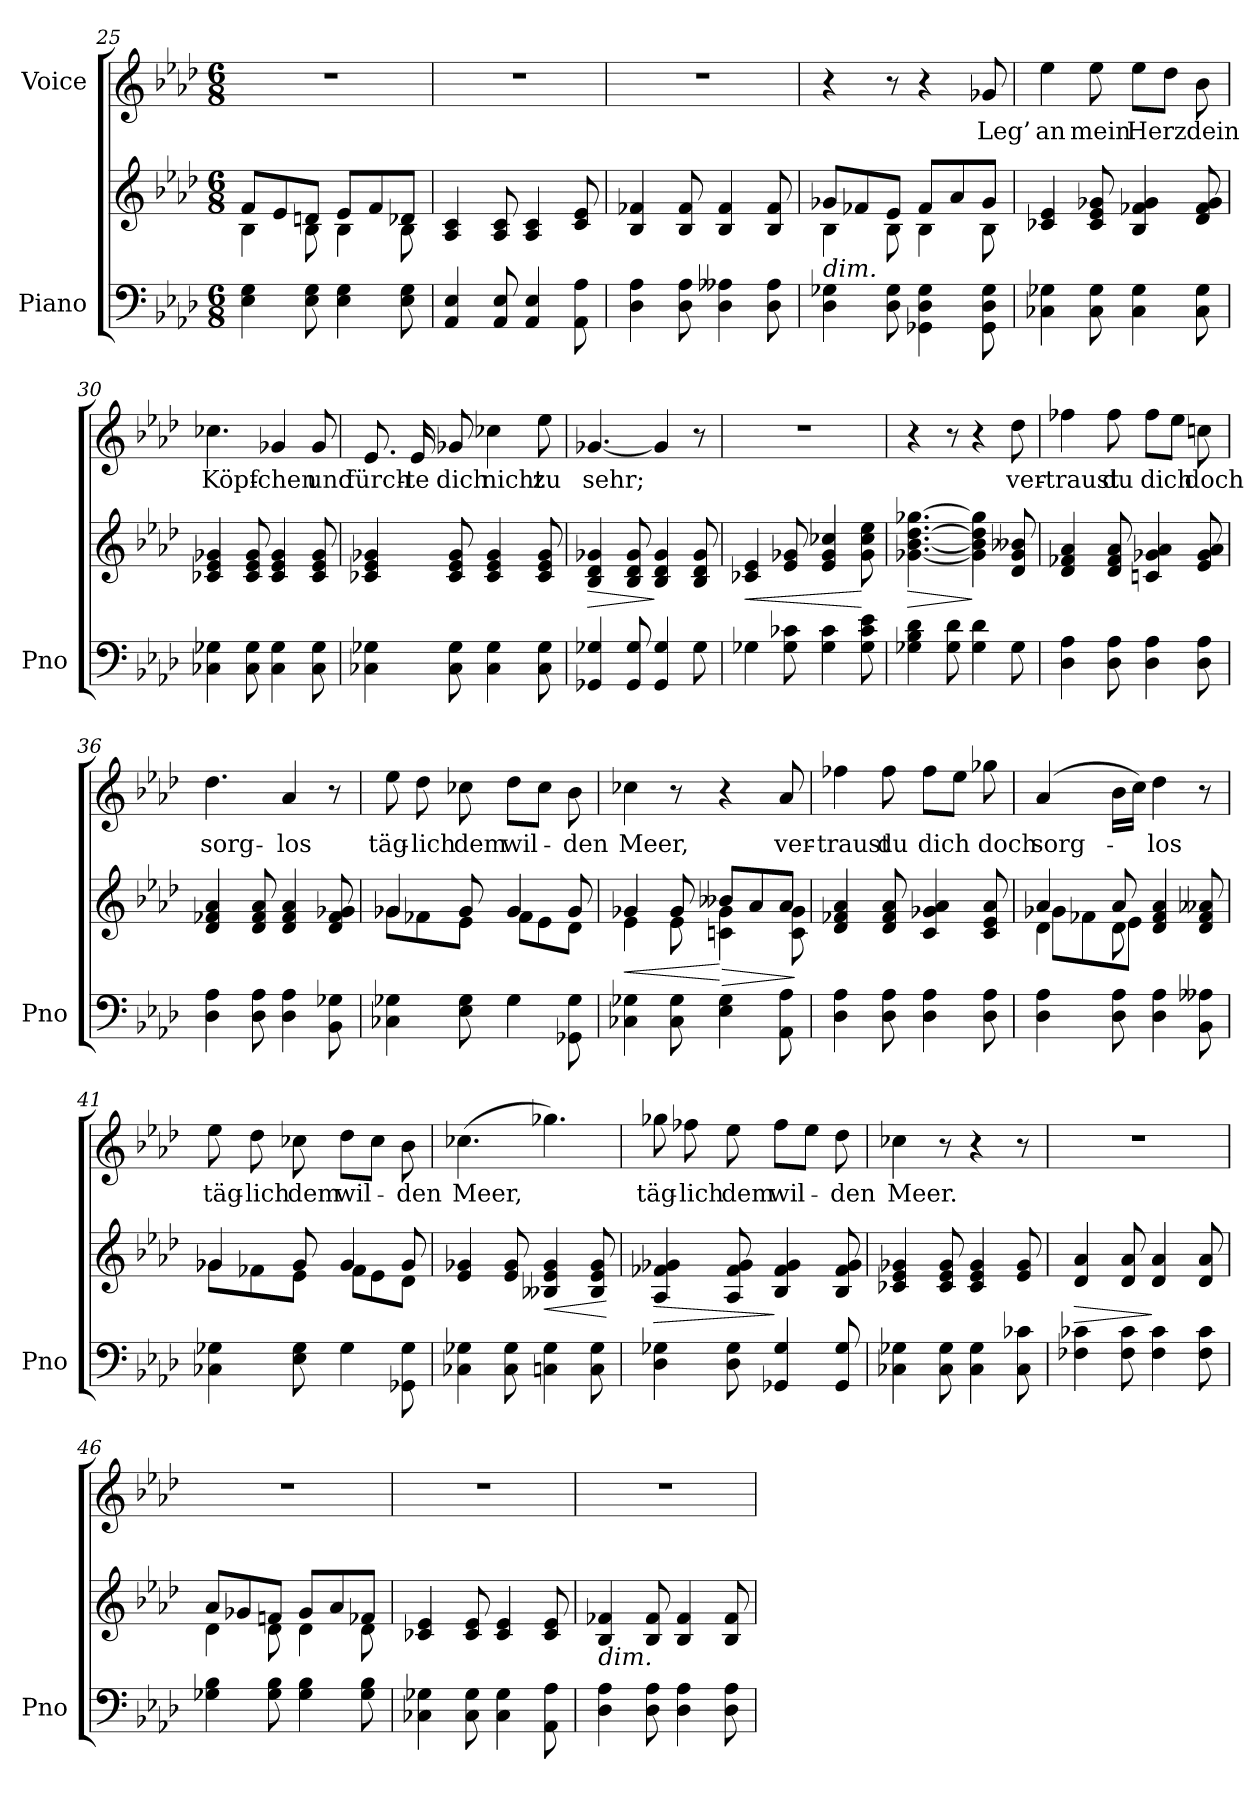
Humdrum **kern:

**kern	**kern	**dynam	**kern	**text
*part2	*part2	*part2	*part1	*part1
*staff3	*staff2	*staff2/3	*staff1	*staff1
*I"Piano	*	*	*I"Voice	*
*I'Pno	*	*	*	*
*clefF4	*clefG2	*	*clefG2	*
*k[b-e-a-d-]	*k[b-e-a-d-]	*	*k[b-e-a-d-]	*
*M6/8	*M6/8	*	*M6/8	*
=25	=25	=25	=25	=25
*	*^	*	*	*
4E-\ 4G\	8f/L	4B-\	.	2.r	.
.	8e-/	.	.	.	.
8E-\ 8G\	8dn/J	8B-\	.	.	.
4E-\ 4G\	8e-/L	4B-\	.	.	.
.	8f/	.	.	.	.
8E-\ 8G\	8d-X/J	8B-\	.	.	.
*	*v	*v	*	*	*
=26	=26	=26	=26	=26
4AA-/ 4E-/	4A-/ 4c/	.	2.r	.
8AA-/ 8E-/	8A-/ 8c/	.	.	.
4AA-/ 4E-/	4A-/ 4c/	.	.	.
8AA-\ 8A-\	8c/ 8e-/	.	.	.
=27	=27	=27	=27	=27
4D-\ 4A-\	4B-/ 4f-X/	.	2.r	.
8D-\ 8A-\	8B-/ 8f-/	.	.	.
4D-\ 4A--X\	4B-/ 4f-/	.	.	.
8D-\ 8A--\	8B-/ 8f-/	.	.	.
!!LO:LB:g=z
=28	=28	=28	=28	=28
*	*^	*	*	*
!	!LO:TX:b:i:t=dim.	!	!	!	!
4D-\ 4G-X\	8g-X/L	4B-\	.	4r	.
.	8f-X/	.	.	.	.
8D-\ 8G-\	8e-/J	8B-\	.	8r	.
4GG-X\ 4D-\ 4G-\	8f-/L	4B-\	.	4r	.
.	8a-/	.	.	.	.
!	!	!	!	!	!LO:LY:b
8GG-\ 8D-\ 8G-\	8g-/J	8B-\	.	8g-X/	Leg’
=29	=29	=29	=29	=29	=29
!	!	!	!	!	!LO:LY:b
*	*v	*v	*	*	*
4C-X\ 4G-X\	4c-X/ 4e-/	.	4ee-\	an
!	!	!	!	!LO:LY:b
8C-\ 8G-\	8c-/ 8e-/ 8g-X/	.	8ee-\	mein
!	!	!	!	!LO:LY:b
4C-\ 4G-\	4B-/ 4f-X/ 4g-/	.	8ee-\L	Herz
.	.	.	8dd-\J	.
!	!	!	!	!LO:LY:b
8C-\ 8G-\	8d-/ 8f-/ 8g-/	.	8b-\	dein
=30	=30	=30	=30	=30
!	!	!	!	!LO:LY:b
4C-X\ 4G-X\	4c-X/ 4e-/ 4g-X/	.	4.cc-X\	Köpf-
8C-\ 8G-\	8c-/ 8e-/ 8g-/	.	.	.
!	!	!	!	!LO:LY:b
4C-\ 4G-\	4c-/ 4e-/ 4g-/	.	4g-X/	-chen
!	!	!	!	!LO:LY:b
8C-\ 8G-\	8c-/ 8e-/ 8g-/	.	8g-/	und
=31	=31	=31	=31	=31
!	!	!	!	!LO:LY:b
4C-X\ 4G-X\	4c-X/ 4e-/ 4g-X/	.	8.e-/	fürch-
!	!	!	!	!LO:LY:b
.	.	.	16e-/	-te
!	!	!	!	!LO:LY:b
8C-\ 8G-\	8c-/ 8e-/ 8g-/	.	8g-X/	dich
!	!	!	!	!LO:LY:b
4C-\ 4G-\	4c-/ 4e-/ 4g-/	.	4cc-X\	nicht
!	!	!	!	!LO:LY:b
8C-\ 8G-\	8c-/ 8e-/ 8g-/	.	8ee-\	zu
=32	=32	=32	=32	=32
!	!	!LO:HP:b	!	!LO:LY:b
4GG-X/ 4G-X/	4B-/ 4d-/ 4g-X/	>	[4.g-X/	sehr;
8GG-/ 8G-/	8B-/ 8d-/ 8g-/	.	.	.
4GG-/ 4G-/	4B-/ 4d-/ 4g-/	]	4g-/]	.
8G-\	8B-/ 8d-/ 8g-/	.	8r	.
!!LO:LB:g=z
=33	=33	=33	=33	=33
!	!	!LO:HP:b	!	!
4G-X\	4c-X/ 4e-/	<	2.r	.
8G-\ 8c-X\	8e-/ 8g-X/	.	.	.
4G-\ 4c-\	4e-/ 4g-/ 4cc-X/	.	.	.
8G-\ 8c-\ 8e-\	8g-\ 8cc-\ 8ee-\	[	.	.
=34	=34	=34	=34	=34
!	!	!LO:HP:b	!	!
4G-X\ 4B-\ 4d-\	[4.g-X\ [<4.b-\ [4.dd-\ [4.gg-X\	>	4r	.
8G-\ 8d-\	.	.	8r	.
4G-\ 4d-\	4g-\] 4b-\] 4dd-\] 4gg-\]	]	4r	.
!	!	!	!	!LO:LY:b
8G-\	8d-/ 8g-/ 8b--X/	.	8dd-\	ver-
=35	=35	=35	=35	=35
!	!	!	!	!LO:LY:b
4D-\ 4A-\	4d-/ 4f-X/ 4a-/	.	4ff-X\	-traust
!	!	!	!	!LO:LY:b
8D-\ 8A-\	8d-/ 8f-/ 8a-/	.	8ff-\	du
!	!	!	!	!LO:LY:b
4D-\ 4A-\	4cn/ 4g-X/ 4a-/	.	8ff-\L	dich
.	.	.	8ee-\J	.
!	!	!	!	!LO:LY:b
8D-\ 8A-\	8e-/ 8g-/ 8a-/	.	8ccn\	doch
=36	=36	=36	=36	=36
!	!	!	!	!LO:LY:b
4D-\ 4A-\	4d-/ 4f-X/ 4a-/	.	4.dd-\	sorg-
8D-\ 8A-\	8d-/ 8f-/ 8a-/	.	.	.
!	!	!	!	!LO:LY:b
4D-\ 4A-\	4d-/ 4f-/ 4a-/	.	4a-/	-los
8BB-\ 8G-X\	8d-/ 8f-/ 8g-X/	.	8r	.
=37	=37	=37	=37	=37
*	*^	*	*	*
!	!	!	!	!	!LO:LY:b
4C-X\ 4G-X\	4g-X/	8g-\L	.	8ee-\	täg-
!	!	!	!	!	!LO:LY:b
.	.	8f-X\	.	8dd-\	-lich
!	!	!	!	!	!LO:LY:b
8E-\ 8G-\	8g-/	8e-\J	.	8cc-X\	dem
!	!	!	!	!	!LO:LY:b
4G-\	4g-/	8f-\L	.	8dd-\L	wil-
.	.	8e-\	.	8cc-\J	.
!	!	!	!	!	!LO:LY:b
8GG-X\ 8G-\	8g-/	8d-\J	.	8b-\	-den
!!LO:LB:g=z
=38	=38	=38	=38	=38	=38
!	!	!	!LO:HP:b	!	!LO:LY:b
4C-X\ 4G-X\	4g-X/	4e-\	<	4cc-X\	Meer,
8C-\ 8G-\	8g-/	8e-\	.	8r	.
!	!	!	!LO:HP:n=1:b	!	!
4E-\ 4G-\	8b--X/L	4cn\ 4g-\	[ >	4r	.
.	8a-/	.	.	.	.
!	!	!	!	!	!LO:LY:b
8AA-\ 8A-\	8a-/J	8c\ 8g-\	.	8a-/	ver-
*	*v	*v	*	*	*
.	.	]	.	.
=39	=39	=39	=39	=39
!	!	!	!	!LO:LY:b
4D-\ 4A-\	4d-/ 4f-X/ 4a-/	.	4ff-X\	-traust
!	!	!	!	!LO:LY:b
8D-\ 8A-\	8d-/ 8f-/ 8a-/	.	8ff-\	du
!	!	!	!	!LO:LY:b
4D-\ 4A-\	4c/ 4g-X/ 4a-/	.	8ff-\L	dich
.	.	.	8ee-\J	.
!	!	!	!	!LO:LY:b
8D-\ 8A-\	8c/ 8e-/ 8a-/	.	8gg-X\	doch
=40	=40	=40	=40	=40
*	*^	*	*	*
*	*	*^	*	*	*
!	!	!	!	!	!	!LO:LY:b
4D-\ 4A-\	4a-/	4d-\	8g-X\L	.	(4a-/	sorg-
.	.	.	8f-X\	.	.	.
8D-\ 8A-\	8a-/	8d-\	8e-\J	.	16b-\LL	.
.	.	.	.	.	16cc\JJ)	.
!	!	!	!	!	!	!LO:LY:b
4D-\ 4A-\	4d-/ 4f-/ 4a-/	4ryy	4ryy	.	4dd-\	-los
8BB-\ 8A--X\	8d-/ 8f-/ 8a--X/	8ryy	8ryy	.	8r	.
=41	=41	=41	=41	=41	=41	=41
!	!	!	!	!	!	!LO:LY:b
*	*	*v	*v	*	*	*
4C-X\ 4G-X\	4g-X/	8g-\L	.	8ee-\	täg-
!	!	!	!	!	!LO:LY:b
.	.	8f-X\	.	8dd-\	-lich
!	!	!	!	!	!LO:LY:b
8E-\ 8G-\	8g-/	8e-\J	.	8cc-X\	dem
!	!	!	!	!	!LO:LY:b
4G-\	4g-/	8f-\L	.	8dd-\L	wil-
.	.	8e-\	.	8cc-\J	.
!	!	!	!	!	!LO:LY:b
8GG-X\ 8G-\	8g-/	8d-\J	.	8b-\	-den
=42	=42	=42	=42	=42	=42
!	!	!	!	!	!LO:LY:b
*	*v	*v	*	*	*
4C-X\ 4G-X\	4e-/ 4g-X/	.	(4.cc-X\	Meer,
8C-\ 8G-\	8e-/ 8g-/	.	.	.
!	!	!LO:HP:b	!	!
4Cn\ 4G-\	4B--X/ 4e-/ 4g-/	<	4.gg-X\)	.
8C\ 8G-\	8B--/ 8e-/ 8g-/	.	.	.
.	.	[	.	.
!!LO:LB:g=z
=43	=43	=43	=43	=43
!	!	!LO:HP:b	!	!LO:LY:b
4D-\ 4G-X\	4A-/ 4f-X/ 4g-X/	>	8gg-X\	täg-
!	!	!	!	!LO:LY:b
.	.	.	8ff-X\	-lich
!	!	!	!	!LO:LY:b
8D-\ 8G-\	8A-/ 8f-/ 8g-/	.	8ee-\	dem
!	!	!	!	!LO:LY:b
4GG-X/ 4G-/	4B-/ 4f-/ 4g-/	]	8ff-\L	wil-
.	.	.	8ee-\J	.
!	!	!	!	!LO:LY:b
8GG-/ 8G-/	8B-/ 8f-/ 8g-/	.	8dd-\	-den
=44	=44	=44	=44	=44
!	!	!	!	!LO:LY:b
4C-X\ 4G-X\	4c-X/ 4e-/ 4g-X/	.	4cc-X\	Meer.
8C-\ 8G-\	8c-/ 8e-/ 8g-/	.	8r	.
4C-\ 4G-\	4c-/ 4e-/ 4g-/	.	4r	.
8C-\ 8c-X\	8e-/ 8g-/	.	8r	.
=45	=45	=45	=45	=45
!	!	!LO:HP:b	!	!
4F-X\ 4c-X\	4d-/ 4a-/	>	2.r	.
8F-\ 8c-\	8d-/ 8a-/	.	.	.
4F-\ 4c-\	4d-/ 4a-/	]	.	.
8F-\ 8c-\	8d-/ 8a-/	.	.	.
=46	=46	=46	=46	=46
*	*^	*	*	*
4G-X\ 4B-\	8a-/L	4d-\	.	2.r	.
.	8g-X/	.	.	.	.
8G-\ 8B-\	8fn/J	8d-\	.	.	.
4G-\ 4B-\	8g-/L	4d-\	.	.	.
.	8a-/	.	.	.	.
8G-\ 8B-\	8f-X/J	8d-\	.	.	.
*	*v	*v	*	*	*
=47	=47	=47	=47	=47
4C-X\ 4G-X\	4c-X/ 4e-/	.	2.r	.
8C-\ 8G-\	8c-/ 8e-/	.	.	.
4C-\ 4G-\	4c-/ 4e-/	.	.	.
8AA-\ 8A-\	8c-/ 8e-/	.	.	.
!!LO:PB:g=z
=48	=48	=48	=48	=48
!	!LO:TX:b:i:t=dim.	!	!	!
4D-\ 4A-\	4B-/ 4f-X/	.	2.r	.
8D-\ 8A-\	8B-/ 8f-/	.	.	.
4D-\ 4A-\	4B-/ 4f-/	.	.	.
8D-\ 8A-\	8B-/ 8f-/	.	.	.
=	=	=	=	=
*-	*-	*-	*-	*-
